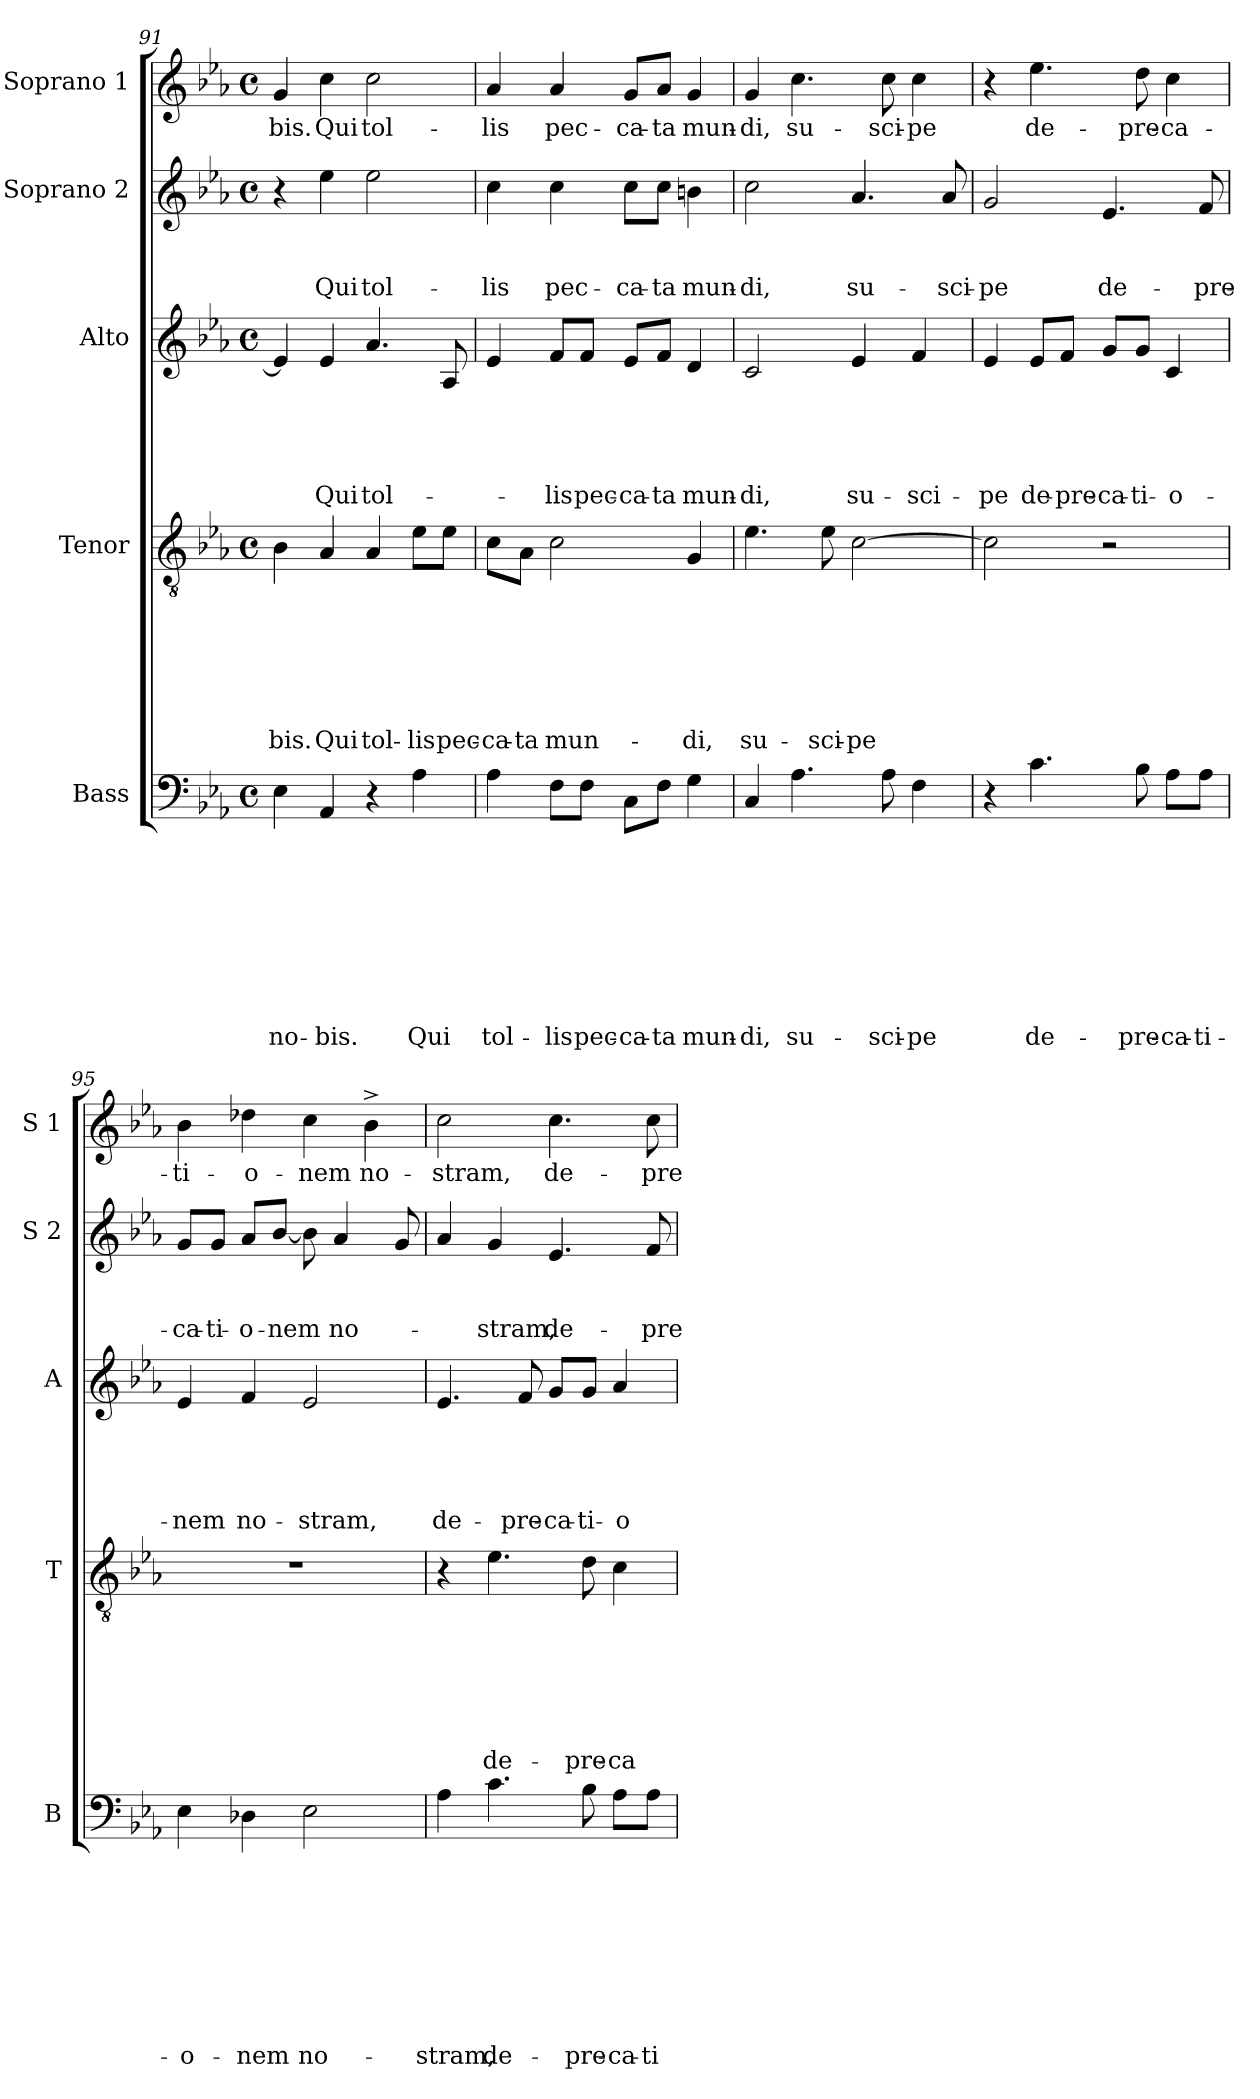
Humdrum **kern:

**kern	**text	**text	**text	**text	**text	**text	**text	**text	**text	**kern	**text	**text	**text	**text	**text	**text	**text	**kern	**text	**text	**text	**text	**text	**kern	**text	**text	**text	**kern	**text
*part5	*part5	*part5	*part5	*part5	*part5	*part5	*part5	*part5	*part5	*part4	*part4	*part4	*part4	*part4	*part4	*part4	*part4	*part3	*part3	*part3	*part3	*part3	*part3	*part2	*part2	*part2	*part2	*part1	*part1
*staff5	*staff5	*staff5	*staff5	*staff5	*staff5	*staff5	*staff5	*staff5	*staff5	*staff4	*staff4	*staff4	*staff4	*staff4	*staff4	*staff4	*staff4	*staff3	*staff3	*staff3	*staff3	*staff3	*staff3	*staff2	*staff2	*staff2	*staff2	*staff1	*staff1
*I"Bass	*	*	*	*	*	*	*	*	*	*I"Tenor	*	*	*	*	*	*	*	*I"Alto	*	*	*	*	*	*I"Soprano 2	*	*	*	*I"Soprano 1	*
*I'B	*	*	*	*	*	*	*	*	*	*I'T	*	*	*	*	*	*	*	*I'A	*	*	*	*	*	*I'S 2	*	*	*	*I'S 1	*
!!LO:PB:g=z
*clefF4	*	*	*	*	*	*	*	*	*	*clefGv2	*	*	*	*	*	*	*	*clefG2	*	*	*	*	*	*clefG2	*	*	*	*clefG2	*
*k[b-e-a-]	*	*	*	*	*	*	*	*	*	*k[b-e-a-]	*	*	*	*	*	*	*	*k[b-e-a-]	*	*	*	*	*	*k[b-e-a-]	*	*	*	*k[b-e-a-]	*
*E-:	*	*	*	*	*	*	*	*	*	*E-:	*	*	*	*	*	*	*	*E-:	*	*	*	*	*	*E-:	*	*	*	*E-:	*
*M4/4	*	*	*	*	*	*	*	*	*	*M4/4	*	*	*	*	*	*	*	*M4/4	*	*	*	*	*	*M4/4	*	*	*	*M4/4	*
*met(c)	*	*	*	*	*	*	*	*	*	*met(c)	*	*	*	*	*	*	*	*met(c)	*	*	*	*	*	*met(c)	*	*	*	*met(c)	*
=91	=91	=91	=91	=91	=91	=91	=91	=91	=91	=91	=91	=91	=91	=91	=91	=91	=91	=91	=91	=91	=91	=91	=91	=91	=91	=91	=91	=91	=91
!	!	!	!	!	!	!	!	!	!LO:LY:b	!	!	!	!	!	!	!	!LO:LY:b	!	!	!	!	!	!	!	!	!	!	!	!LO:LY:b
4E-\	.	.	.	.	.	.	.	.	no-	4B-\	.	.	.	.	.	.	-bis.	4e-/]	.	.	.	.	.	4r	.	.	.	4g/	-bis.
!	!	!	!	!	!	!	!	!	!LO:LY:b	!	!	!	!	!	!	!	!LO:LY:b	!	!	!	!	!	!LO:LY:b	!	!	!	!LO:LY:b	!	!LO:LY:b
4AA-/	.	.	.	.	.	.	.	.	-bis.	4A-/	.	.	.	.	.	.	Qui	4e-/	.	.	.	.	Qui	4ee-\	.	.	Qui	4cc\	Qui
!	!	!	!	!	!	!	!	!	!	!	!	!	!	!	!	!	!LO:LY:b	!	!	!	!	!	!LO:LY:b	!	!	!	!LO:LY:b	!	!LO:LY:b
4r	.	.	.	.	.	.	.	.	.	4A-/	.	.	.	.	.	.	tol-	4.a-/	.	.	.	.	tol-	2ee-\	.	.	tol-	2cc\	tol-
!	!	!	!	!	!	!	!	!	!LO:LY:b	!	!	!	!	!	!	!	!LO:LY:b	!	!	!	!	!	!	!	!	!	!	!	!
4A-\	.	.	.	.	.	.	.	.	Qui	8e-\L	.	.	.	.	.	.	-lis	.	.	.	.	.	.	.	.	.	.	.	.
!	!	!	!	!	!	!	!	!	!	!	!	!	!	!	!	!	!LO:LY:b	!	!	!	!	!	!	!	!	!	!	!	!
.	.	.	.	.	.	.	.	.	.	8e-\J	.	.	.	.	.	.	pec-	8A-/	.	.	.	.	.	.	.	.	.	.	.
=92	=92	=92	=92	=92	=92	=92	=92	=92	=92	=92	=92	=92	=92	=92	=92	=92	=92	=92	=92	=92	=92	=92	=92	=92	=92	=92	=92	=92	=92
!	!	!	!	!	!	!	!	!	!LO:LY:b	!	!	!	!	!	!	!	!LO:LY:b	!	!	!	!	!	!	!	!	!	!LO:LY:b	!	!LO:LY:b
4A-\	.	.	.	.	.	.	.	.	tol-	8c\L	.	.	.	.	.	.	-ca-	4e-/	.	.	.	.	.	4cc\	.	.	-lis	4a-/	-lis
!	!	!	!	!	!	!	!	!	!	!	!	!	!	!	!	!	!LO:LY:b	!	!	!	!	!	!	!	!	!	!	!	!
.	.	.	.	.	.	.	.	.	.	8A-\J	.	.	.	.	.	.	-ta	.	.	.	.	.	.	.	.	.	.	.	.
!	!	!	!	!	!	!	!	!	!LO:LY:b	!	!	!	!	!	!	!	!LO:LY:b	!	!	!	!	!	!LO:LY:b	!	!	!	!LO:LY:b	!	!LO:LY:b
8F\L	.	.	.	.	.	.	.	.	-lis	2c\	.	.	.	.	.	.	mun-	8f/L	.	.	.	.	-lis	4cc\	.	.	pec-	4a-/	pec-
!	!	!	!	!	!	!	!	!	!LO:LY:b	!	!	!	!	!	!	!	!	!	!	!	!	!	!LO:LY:b	!	!	!	!	!	!
8F\J	.	.	.	.	.	.	.	.	pec-	.	.	.	.	.	.	.	.	8f/J	.	.	.	.	pec-	.	.	.	.	.	.
!	!	!	!	!	!	!	!	!	!LO:LY:b	!	!	!	!	!	!	!	!	!	!	!	!	!	!LO:LY:b	!	!	!	!LO:LY:b	!	!LO:LY:b
8C\L	.	.	.	.	.	.	.	.	-ca-	.	.	.	.	.	.	.	.	8e-/L	.	.	.	.	-ca-	8cc\L	.	.	-ca-	8g/L	-ca-
!	!	!	!	!	!	!	!	!	!LO:LY:b	!	!	!	!	!	!	!	!	!	!	!	!	!	!LO:LY:b	!	!	!	!LO:LY:b	!	!LO:LY:b
8F\J	.	.	.	.	.	.	.	.	-ta	.	.	.	.	.	.	.	.	8f/J	.	.	.	.	-ta	8cc\J	.	.	-ta	8a-/J	-ta
!	!	!	!	!	!	!	!	!	!LO:LY:b	!	!	!	!	!	!	!	!LO:LY:b	!	!	!	!	!	!LO:LY:b	!	!	!	!LO:LY:b	!	!LO:LY:b
4G\	.	.	.	.	.	.	.	.	mun-	4G/	.	.	.	.	.	.	-di,	4d/	.	.	.	.	mun-	4bn\	.	.	mun-	4g/	mun-
=93	=93	=93	=93	=93	=93	=93	=93	=93	=93	=93	=93	=93	=93	=93	=93	=93	=93	=93	=93	=93	=93	=93	=93	=93	=93	=93	=93	=93	=93
!	!	!	!	!	!	!	!	!	!LO:LY:b	!	!	!	!	!	!	!	!LO:LY:b	!	!	!	!	!	!LO:LY:b	!	!	!	!LO:LY:b	!	!LO:LY:b
4C/	.	.	.	.	.	.	.	.	-di,	4.e-\	.	.	.	.	.	.	su-	2c/	.	.	.	.	-di,	2cc\	.	.	-di,	4g/	-di,
!	!	!	!	!	!	!	!	!	!LO:LY:b	!	!	!	!	!	!	!	!	!	!	!	!	!	!	!	!	!	!	!	!LO:LY:b
4.A-\	.	.	.	.	.	.	.	.	su-	.	.	.	.	.	.	.	.	.	.	.	.	.	.	.	.	.	.	4.cc\	su-
!	!	!	!	!	!	!	!	!	!	!	!	!	!	!	!	!	!LO:LY:b	!	!	!	!	!	!	!	!	!	!	!	!
.	.	.	.	.	.	.	.	.	.	8e-\	.	.	.	.	.	.	-sci-	.	.	.	.	.	.	.	.	.	.	.	.
!	!	!	!	!	!	!	!	!	!	!	!	!	!	!	!	!	!LO:LY:b	!	!	!	!	!	!LO:LY:b	!	!	!	!LO:LY:b	!	!
.	.	.	.	.	.	.	.	.	.	[>2c\	.	.	.	.	.	.	-pe	4e-/	.	.	.	.	su-	4.a-/	.	.	su-	.	.
!	!	!	!	!	!	!	!	!	!LO:LY:b	!	!	!	!	!	!	!	!	!	!	!	!	!	!	!	!	!	!	!	!LO:LY:b
8A-\	.	.	.	.	.	.	.	.	-sci-	.	.	.	.	.	.	.	.	.	.	.	.	.	.	.	.	.	.	8cc\	-sci-
!	!	!	!	!	!	!	!	!	!LO:LY:b:rj	!	!	!	!	!	!	!	!	!	!	!	!	!	!LO:LY:b	!	!	!	!	!	!LO:LY:b:rj
4F\	.	.	.	.	.	.	.	.	-pe	.	.	.	.	.	.	.	.	4f/	.	.	.	.	-sci-	.	.	.	.	4cc\	-pe
!	!	!	!	!	!	!	!	!	!	!	!	!	!	!	!	!	!	!	!	!	!	!	!	!	!	!	!LO:LY:b	!	!
.	.	.	.	.	.	.	.	.	.	.	.	.	.	.	.	.	.	.	.	.	.	.	.	8a-/	.	.	-sci-	.	.
=94	=94	=94	=94	=94	=94	=94	=94	=94	=94	=94	=94	=94	=94	=94	=94	=94	=94	=94	=94	=94	=94	=94	=94	=94	=94	=94	=94	=94	=94
!	!	!	!	!	!	!	!	!	!	!	!	!	!	!	!	!	!	!	!	!	!	!	!LO:LY:b	!	!	!	!LO:LY:b	!	!
4r	.	.	.	.	.	.	.	.	.	2c\]	.	.	.	.	.	.	.	4e-/	.	.	.	.	-pe	2g/	.	.	-pe	4r	.
!	!	!	!	!	!	!	!	!	!LO:LY:b	!	!	!	!	!	!	!	!	!	!	!	!	!	!LO:LY:b	!	!	!	!	!	!LO:LY:b
4.c\	.	.	.	.	.	.	.	.	de-	.	.	.	.	.	.	.	.	8e-/L	.	.	.	.	de-	.	.	.	.	4.ee-\	de-
!	!	!	!	!	!	!	!	!	!	!	!	!	!	!	!	!	!	!	!	!	!	!	!LO:LY:b	!	!	!	!	!	!
.	.	.	.	.	.	.	.	.	.	.	.	.	.	.	.	.	.	8f/J	.	.	.	.	-pre-	.	.	.	.	.	.
!	!	!	!	!	!	!	!	!	!	!	!	!	!	!	!	!	!	!	!	!	!	!	!LO:LY:b:rj	!	!	!	!LO:LY:b	!	!
.	.	.	.	.	.	.	.	.	.	2r	.	.	.	.	.	.	.	8g/L	.	.	.	.	-ca-	4.e-/	.	.	de-	.	.
!	!	!	!	!	!	!	!	!	!LO:LY:b	!	!	!	!	!	!	!	!	!	!	!	!	!	!LO:LY:b	!	!	!	!	!	!LO:LY:b
8B-\	.	.	.	.	.	.	.	.	-pre-	.	.	.	.	.	.	.	.	8g/J	.	.	.	.	-ti-	.	.	.	.	8dd\	-pre-
!	!	!	!	!	!	!	!	!	!LO:LY:b:rj	!	!	!	!	!	!	!	!	!	!	!	!	!	!LO:LY:b	!	!	!	!	!	!LO:LY:b:rj
8A-\L	.	.	.	.	.	.	.	.	-ca-	.	.	.	.	.	.	.	.	4c/	.	.	.	.	-o-	.	.	.	.	4cc\	-ca-
!	!	!	!	!	!	!	!	!	!LO:LY:b	!	!	!	!	!	!	!	!	!	!	!	!	!	!	!	!	!	!LO:LY:b	!	!
8A-\J	.	.	.	.	.	.	.	.	-ti-	.	.	.	.	.	.	.	.	.	.	.	.	.	.	8f/	.	.	-pre-	.	.
!!LO:LB:g=z
=95	=95	=95	=95	=95	=95	=95	=95	=95	=95	=95	=95	=95	=95	=95	=95	=95	=95	=95	=95	=95	=95	=95	=95	=95	=95	=95	=95	=95	=95
!	!	!	!	!	!	!	!	!	!LO:LY:b	!	!	!	!	!	!	!	!	!	!	!	!	!	!LO:LY:b	!	!	!	!LO:LY:b	!	!LO:LY:b
4E-\	.	.	.	.	.	.	.	.	-o-	1r	.	.	.	.	.	.	.	4e-/	.	.	.	.	-nem	8g/L	.	.	-ca-	4b-\	-ti-
!	!	!	!	!	!	!	!	!	!	!	!	!	!	!	!	!	!	!	!	!	!	!	!	!	!	!	!LO:LY:b	!	!
.	.	.	.	.	.	.	.	.	.	.	.	.	.	.	.	.	.	.	.	.	.	.	.	8g/J	.	.	-ti-	.	.
!	!	!	!	!	!	!	!	!	!LO:LY:b	!	!	!	!	!	!	!	!	!	!	!	!	!	!LO:LY:b	!	!	!	!LO:LY:b	!	!LO:LY:b
4D-X\	.	.	.	.	.	.	.	.	-nem	.	.	.	.	.	.	.	.	4f/	.	.	.	.	no-	8a-/L	.	.	-o-	4dd-X\	-o-
!	!	!	!	!	!	!	!	!	!	!	!	!	!	!	!	!	!	!	!	!	!	!	!	!	!	!	!LO:LY:b	!	!
.	.	.	.	.	.	.	.	.	.	.	.	.	.	.	.	.	.	.	.	.	.	.	.	[>8b-/J	.	.	-nem	.	.
!	!	!	!	!	!	!	!	!	!LO:LY:b	!	!	!	!	!	!	!	!	!	!	!	!	!	!LO:LY:b	!	!	!	!	!	!LO:LY:b
2E-\	.	.	.	.	.	.	.	.	no-	.	.	.	.	.	.	.	.	2e-/	.	.	.	.	-stram,	8b-\]	.	.	.	4cc\	-nem
!	!	!	!	!	!	!	!	!	!	!	!	!	!	!	!	!	!	!	!	!	!	!	!	!	!	!	!LO:LY:b	!	!
.	.	.	.	.	.	.	.	.	.	.	.	.	.	.	.	.	.	.	.	.	.	.	.	4a-/	.	.	no-	.	.
!	!	!	!	!	!	!	!	!	!	!	!	!	!	!	!	!	!	!	!	!	!	!	!	!	!	!	!	!	!LO:LY:b
.	.	.	.	.	.	.	.	.	.	.	.	.	.	.	.	.	.	.	.	.	.	.	.	.	.	.	.	4b-^>\	no-
.	.	.	.	.	.	.	.	.	.	.	.	.	.	.	.	.	.	.	.	.	.	.	.	8g/	.	.	.	.	.
=96	=96	=96	=96	=96	=96	=96	=96	=96	=96	=96	=96	=96	=96	=96	=96	=96	=96	=96	=96	=96	=96	=96	=96	=96	=96	=96	=96	=96	=96
!	!	!	!	!	!	!	!	!	!LO:LY:b	!	!	!	!	!	!	!	!	!	!	!	!	!	!LO:LY:b	!	!	!	!	!	!LO:LY:b
4A-\	.	.	.	.	.	.	.	.	-stram,	4r	.	.	.	.	.	.	.	4.e-/	.	.	.	.	de-	4a-/	.	.	.	2cc\	-stram,
!	!	!	!	!	!	!	!	!	!LO:LY:b	!	!	!	!	!	!	!	!LO:LY:b	!	!	!	!	!	!	!	!	!	!LO:LY:b	!	!
4.c\	.	.	.	.	.	.	.	.	de-	4.e-\	.	.	.	.	.	.	de-	.	.	.	.	.	.	4g/	.	.	-stram,	.	.
!	!	!	!	!	!	!	!	!	!	!	!	!	!	!	!	!	!	!	!	!	!	!	!LO:LY:b	!	!	!	!	!	!
.	.	.	.	.	.	.	.	.	.	.	.	.	.	.	.	.	.	8f/	.	.	.	.	-pre-	.	.	.	.	.	.
!	!	!	!	!	!	!	!	!	!	!	!	!	!	!	!	!	!	!	!	!	!	!	!LO:LY:b	!	!	!	!LO:LY:b	!	!LO:LY:b
.	.	.	.	.	.	.	.	.	.	.	.	.	.	.	.	.	.	8g/L	.	.	.	.	-ca-	4.e-/	.	.	de-	4.cc\	de-
!	!	!	!	!	!	!	!	!	!LO:LY:b	!	!	!	!	!	!	!	!LO:LY:b	!	!	!	!	!	!LO:LY:b	!	!	!	!	!	!
8B-\	.	.	.	.	.	.	.	.	-pre-	8d\	.	.	.	.	.	.	-pre-	8g/J	.	.	.	.	-ti-	.	.	.	.	.	.
!	!	!	!	!	!	!	!	!	!LO:LY:b	!	!	!	!	!	!	!	!LO:LY:b	!	!	!	!	!	!LO:LY:b	!	!	!	!	!	!
8A-\L	.	.	.	.	.	.	.	.	-ca-	4c\	.	.	.	.	.	.	-ca-	4a-/	.	.	.	.	-o-	.	.	.	.	.	.
!	!	!	!	!	!	!	!	!	!LO:LY:b	!	!	!	!	!	!	!	!	!	!	!	!	!	!	!	!	!	!LO:LY:b	!	!LO:LY:b
8A-\J	.	.	.	.	.	.	.	.	-ti-	.	.	.	.	.	.	.	.	.	.	.	.	.	.	8f/	.	.	-pre-	8cc\	-pre-
=	=	=	=	=	=	=	=	=	=	=	=	=	=	=	=	=	=	=	=	=	=	=	=	=	=	=	=	=	=
*-	*-	*-	*-	*-	*-	*-	*-	*-	*-	*-	*-	*-	*-	*-	*-	*-	*-	*-	*-	*-	*-	*-	*-	*-	*-	*-	*-	*-	*-
